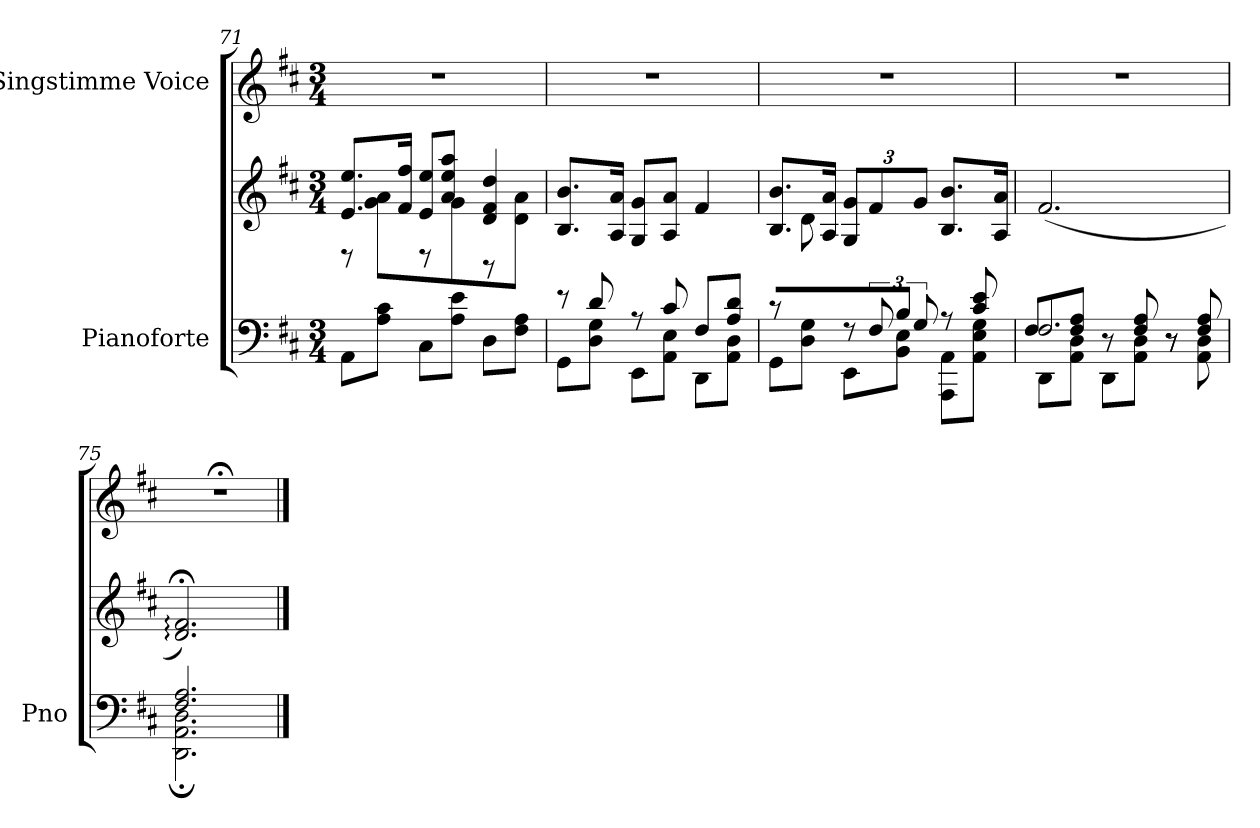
**kern	**kern	**kern
*part2	*part2	*part1
*staff3	*staff2	*staff1
*I"Pianoforte	*	*I"Singstimme Voice
*I'Pno	*	*
*clefF4	*clefG2	*clefG2
*k[f#c#]	*k[f#c#]	*k[f#c#]
*M3/4	*M3/4	*M3/4
=71	=71	=71
*	*^	*
8AA\L	8rD	8.e/ 8.ee/L	2.r
8A\ 8c#\J	8g\ 8a\L	.	.
.	.	16f#/ 16ff#/Jk	.
8C#\L	8rD	8e/ 8ee/L	.
8A\ 8e\J	8g\	8a/ 8ee/ 8aa/J	.
8D\L	8rBB	4d/ 4f#/ 4dd/	.
8F#\ 8A\J	8d\ 8a\J	.	.
*	*v	*v	*
=72	=72	=72
*^	*	*
8r	8GG\L	8.B/ 8.b/L	2.r
8d/	8D\ 8G\J	.	.
.	.	16A/ 16a/Jk	.
8rA	8EE\L	8G/ 8g/L	.
8c#/	8AA\ 8E\J	8A/ 8a/J	.
8F#/L	8DD\L	4f#/	.
8A/ 8d/J	8AA\ 8D\J	.	.
=73	=73	=73	=73
*	*^	*^	*
8rc	8GG\L	3ryy	8.B/ 8.b/L	8ryy	2.r
8ryy	8D\ 8G\J	.	.	8d\L	.
.	.	.	16A/ 16a/Jk	.	.
*	*	*	*Xbrackettup	*	*
8rF	8EE\L	.	12G/ 12g/L	2ryy	.
*	*	*Xtuplet	*	*	*
.	.	12F#/	12f#/	.	.
8B/J	8BB\ 8E\J	.	.	.	.
.	.	12G/	12g/J	.	.
8rA	8AAA\ 8AA\L	4ryy	8.B/ 8.b/L	.	.
8c#/ 8e/	8AA\ 8E\ 8G\J	.	.	.	.
.	.	.	16A/ 16a/Jk	.	.
*	*	*	*v	*v	*
=74	=74	=74	=74	=74
2.F#/	8DD\L	8F#/L	(>2.f#/	2.r
.	8AA\ 8D\J	8F#/ 8A/J	.	.
.	8DD\L	8r	.	.
.	8AA\ 8D\J	8F#/ 8A/	.	.
.	8r	8r	.	.
.	8AA\ 8D\	8F#/ 8A/	.	.
*	*v	*v	*	*
=75	=75	=75	=75
2.F#/ 2.A/	2.DD\; 2.AA\; 2.D\;	2.d/;<: 2.f#/;<:)	2.r;<
*v	*v	*	*
==	==	==
*-	*-	*-
